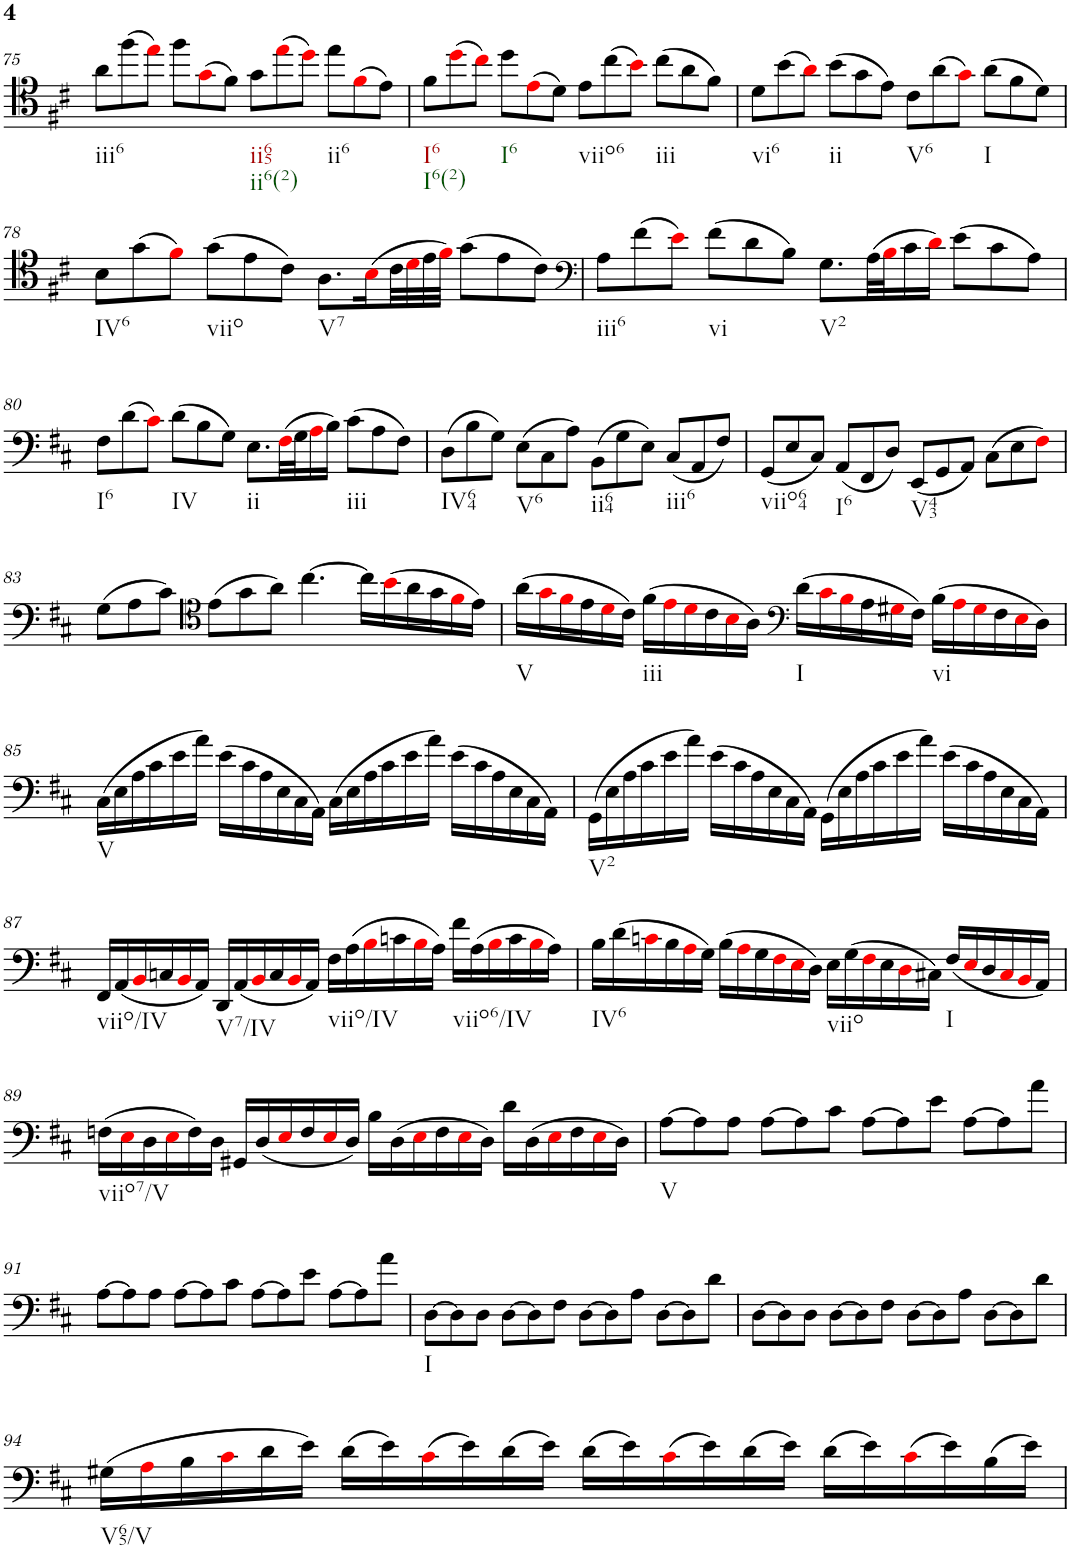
**kern
*part1
*staff1
*I"Piano
*I'Pno.
!!LO:PB:g=z
*clefC4
*k[f#c#]
*M12/8
=75
!LO:TX:b:t=iii6
8a\L
(8ff#\
8eei\J)
8ff#\L
(8gi\
8f#\J)
!LO:TX:b:t=ii65
!LO:TX:b:t=ii6(2)
8g\L
(8eei\
8ddi\J)
!LO:TX:b:t=ii6
8ee\L
(8f#i\
8e\J)
=76
!LO:TX:b:t=I6
!LO:TX:b:t=I6(2)
8f#\L
(8ddi\
8cc#i\J)
!LO:TX:b:t=I6
8dd\L
(8ei\
8d\J)
!LO:TX:b:t=viio6
8e\L
(8cc#\
8bi\J)
!LO:TX:b:t=iii
(8cc#\L
8a\
8f#\J)
=77
!LO:TX:b:t=vi6
8d\L
(8b\
8ai\J)
!LO:TX:b:t=ii
(8b\L
8g\
8e\J)
!LO:TX:b:t=V6
8c#\L
(8a\
8gi\J)
!LO:TX:b:t=I
(8a\L
8f#\
8d\J)
!!LO:LB:g=z
=78
!LO:TX:b:t=IV6
8B\L
(8g\
8f#i\J)
!LO:TX:b:t=viio
(8g\L
8e\
8c#\J)
!LO:TX:b:t=V7
8.A\L
(16Bi\L
32c#\L
32di\
32e\
32f#i\JJJ)
(8g\L
8e\
8c#\J)
=79
*clefF4
!LO:TX:b:t=iii6
8A\L
(8f#\
8ei\J)
!LO:TX:b:t=vi
(8f#\L
8d\
8B\J)
!LO:TX:b:t=V2
8.G\L
(32A\LL
32Bi\J
16c#\
16di\JJ)
(8e\L
8c#\
8A\J)
!!LO:LB:g=z
=80
!LO:TX:b:t=I6
8F#\L
(8d\
8c#i\J)
!LO:TX:b:t=IV
(8d\L
8B\
8G\J)
!LO:TX:b:t=ii
8.E\L
(32F#i\LL
32G\J
16Ai\
16B\JJ)
!LO:TX:b:t=iii
(8c#\L
8A\
8F#\J)
=81
!LO:TX:b:t=IV64
(8D\L
8B\
8G\J)
!LO:TX:b:t=V6
(8E\L
8C#\
8A\J)
!LO:TX:b:t=ii64
(8BB\L
8G\
8E\J)
!LO:TX:b:t=iii6
(8C#/L
8AA/
8F#/J)
=82
!LO:TX:b:t=viio64
(8GG/L
8E/
8C#/J)
!LO:TX:b:t=I6
(8AA/L
8FF#/
8D/J)
!LO:TX:b:t=V43
(8EE/L
8GG/
8AA/J)
(8C#\L
8E\
8F#i\J)
!!LO:LB:g=z
=83
(8G\L
8A\
8c#\J)
*clefC4
(8e\L
8g\
8a\J)
[4.cc#\
16cc#\LL]
(16bi\
16a\
16g\
16f#i\
16e\JJ)
=84
!LO:TX:b:t=V
(16a\LL
16gi\
16f#i\
16e\
16di\
16c#\JJ)
!LO:TX:b:t=iii
(16f#\LL
16ei\
16di\
16c#\
16Bi\
16A\JJ)
*clefF4
!LO:TX:b:t=I
(16d\LL
16c#i\
16Bi\
16A\
16G#Xi\
16F#\JJ)
!LO:TX:b:t=vi
(16B\LL
16Ai\
16G#i\
16F#\
16Ei\
16D\JJ)
!!LO:LB:g=z
=85
!LO:TX:b:t=V
(16C#\LL
16E\
16A\
16c#\
16e\
16a\JJ)
(16e\LL
16c#\
16A\
16E\
16C#\
16AA\JJ)
(16C#\LL
16E\
16A\
16c#\
16e\
16a\JJ)
(16e\LL
16c#\
16A\
16E\
16C#\
16AA\JJ)
=86
!LO:TX:b:t=V2
(16GG\LL
16E\
16A\
16c#\
16e\
16a\JJ)
(16e\LL
16c#\
16A\
16E\
16C#\
16AA\JJ)
(16GG\LL
16E\
16A\
16c#\
16e\
16a\JJ)
(16e\LL
16c#\
16A\
16E\
16C#\
16AA\JJ)
!!LO:LB:g=z
=87
!LO:TX:b:t=viio/IV
16FF#/LL
(16AA/
16BBi/
16Cn/
16BBi/
16AA/JJ)
!LO:TX:b:t=V7/IV
16DD/LL
(16AA/
16BBi/
16C/
16BBi/
16AA/JJ)
!LO:TX:b:t=viio/IV
16F#\LL
(16A\
16Bi\
16cn\
16Bi\
16A\JJ)
!LO:TX:b:t=viio6/IV
16f#\LL
(16A\
16Bi\
16c\
16Bi\
16A\JJ)
=88
!LO:TX:b:t=IV6
16B\LL
(16d\
16cni\
16B\
16Ai\
16G\JJ)
(16B\LL
16Ai\
16G\
16F#i\
16Ei\
16D\JJ)
!LO:TX:b:t=viio
16E\LL
(16G\
16F#i\
16E\
16Di\
16C#X\JJ)
!LO:TX:b:t=I
(16F#/LL
16Ei/
16D/
16C#i/
16BBi/
16AA/JJ)
!!LO:LB:g=z
=89
!LO:TX:b:t=viio7/V
(16Fn\LL
16Ei\
16D\
16Ei\
16F\)
16D\JJ
16GG#X/LL
(16D/
16Ei/
16F/
16Ei/
16D/JJ)
16B\LL
(16D\
16Ei\
16F\
16Ei\
16D\JJ)
16d\LL
(16D\
16Ei\
16F\
16Ei\
16D\JJ)
=90
!LO:TX:b:t=V
[8A\L
8A\]
8A\J
[8A\L
8A\]
8c#\J
[8A\L
8A\]
8e\J
[8A\L
8A\]
8a\J
!!LO:LB:g=z
=91
[8A\L
8A\]
8A\J
[8A\L
8A\]
8c#\J
[8A\L
8A\]
8e\J
[8A\L
8A\]
8a\J
=92
!LO:TX:b:t=I
[8D\L
8D\]
8D\J
[8D\L
8D\]
8F#\J
[8D\L
8D\]
8A\J
[8D\L
8D\]
8d\J
=93
[8D\L
8D\]
8D\J
[8D\L
8D\]
8F#\J
[8D\L
8D\]
8A\J
[8D\L
8D\]
8d\J
!!LO:LB:g=z
=94
!LO:TX:b:t=V65/V
(16G#X\LL
16Ai\
16B\
16c#i\
16d\
16e\JJ)
(16d\LL
16e\)
(16c#i\
16e\)
(16d\
16e\JJ)
(16d\LL
16e\)
(16c#i\
16e\)
(16d\
16e\JJ)
(16d\LL
16e\)
(16c#i\
16e\)
(16B\
16e\JJ)
=
*-
